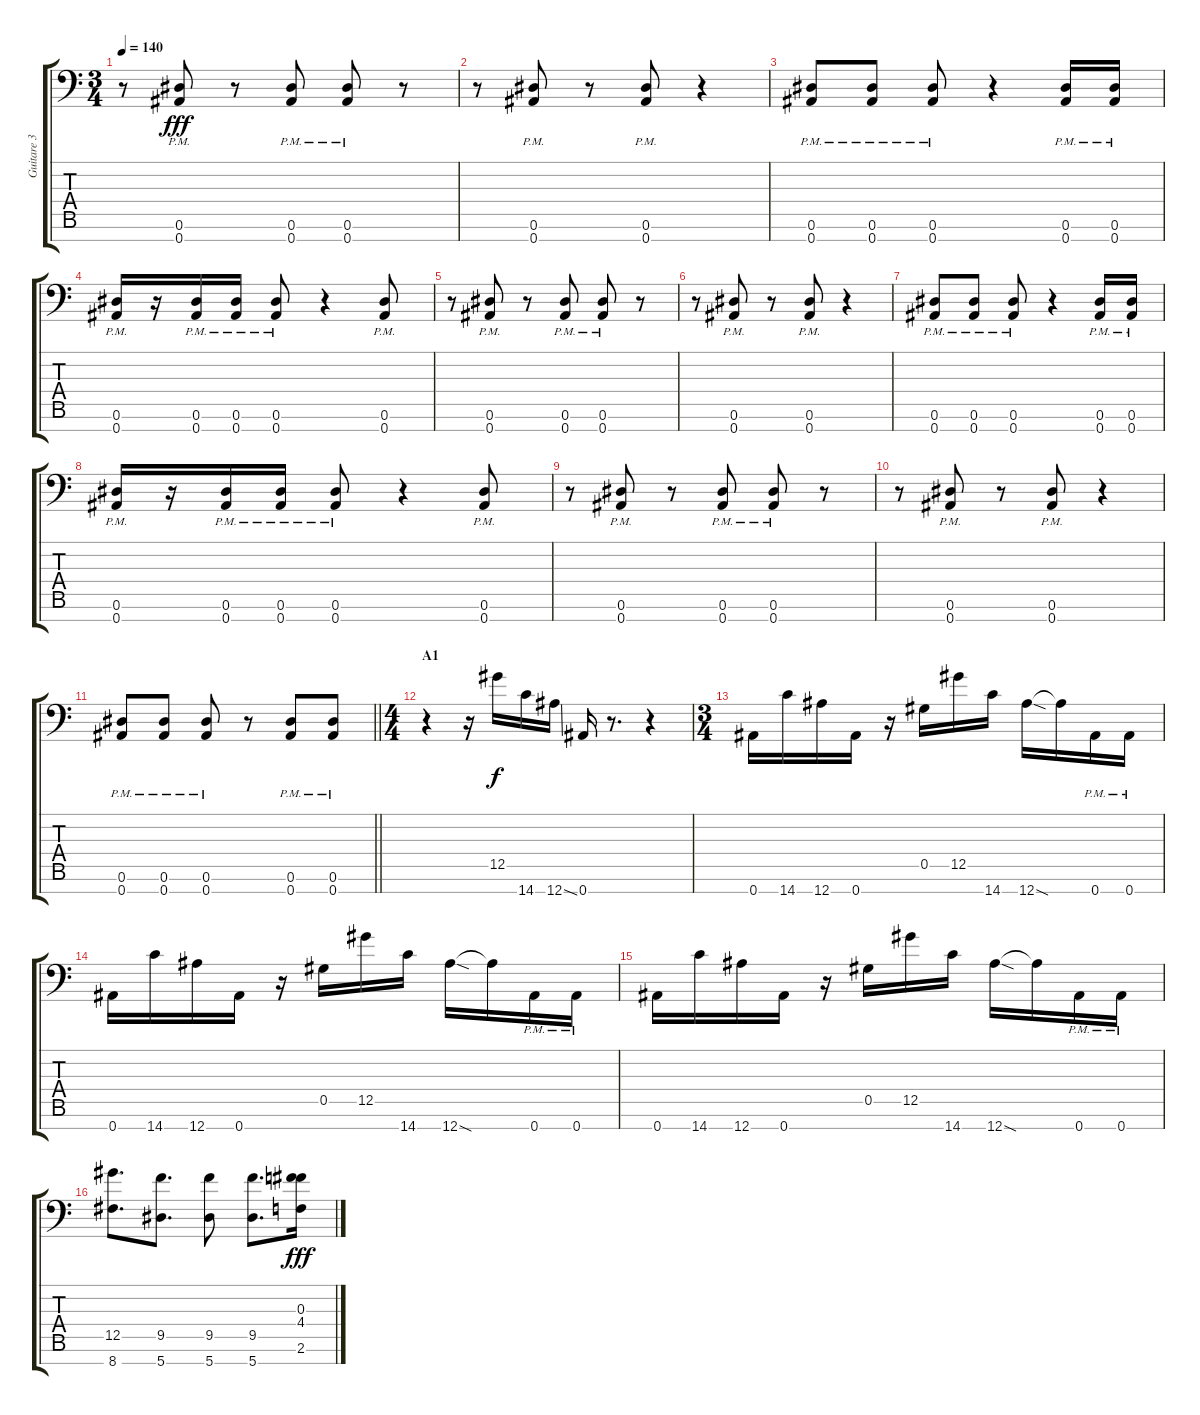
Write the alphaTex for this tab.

\track ("Guitare 3" "Guitare 3") {instrument distortionguitar}
\staff {score tabs}
\tuning (Eb4 Bb3 Gb3 Db3 Ab2 Eb2 Bb1) {hide}
\ts (3 4)
\tempo 140
\clef f4
\ks c
r.8{dy fff} (0.6{pm} 0.7{pm}).8 r.8 (0.6{pm} 0.7{pm}).8 (0.6{pm} 0.7{pm}).8 r.8 |
r.8 (0.6{pm} 0.7{pm}).8 r.8 (0.6{pm} 0.7{pm}).8 r.4 |
(0.6{pm} 0.7{pm}).8 (0.6{pm} 0.7{pm}).8 (0.6{pm} 0.7{pm}).8 r.4 (0.6{pm} 0.7{pm}).16 (0.6{pm} 0.7{pm}).16 |
(0.6{pm} 0.7{pm}).16 r.16 (0.6{pm} 0.7{pm}).16 (0.6{pm} 0.7{pm}).16 (0.6{pm} 0.7{pm}).8 r.4 (0.6{pm} 0.7{pm}).8 |
r.8 (0.6{pm} 0.7{pm}).8 r.8 (0.6{pm} 0.7{pm}).8 (0.6{pm} 0.7{pm}).8 r.8 |
r.8 (0.6{pm} 0.7{pm}).8 r.8 (0.6{pm} 0.7{pm}).8 r.4 |
(0.6{pm} 0.7{pm}).8 (0.6{pm} 0.7{pm}).8 (0.6{pm} 0.7{pm}).8 r.4 (0.6{pm} 0.7{pm}).16 (0.6{pm} 0.7{pm}).16 |
(0.6{pm} 0.7{pm}).16 r.16 (0.6{pm} 0.7{pm}).16 (0.6{pm} 0.7{pm}).16 (0.6{pm} 0.7{pm}).8 r.4 (0.6{pm} 0.7{pm}).8 |
r.8 (0.6{pm} 0.7{pm}).8 r.8 (0.6{pm} 0.7{pm}).8 (0.6{pm} 0.7{pm}).8 r.8 |
r.8 (0.6{pm} 0.7{pm}).8 r.8 (0.6{pm} 0.7{pm}).8 r.4 |
\barLineRight lightlight
(0.6{pm} 0.7{pm}).8 (0.6{pm} 0.7{pm}).8 (0.6{pm} 0.7{pm}).8 r.8 (0.6{pm} 0.7{pm}).8 (0.6{pm} 0.7{pm}).8 |
\ts (4 4)
\section ("" "A1")
r.4{volume 6} r.16 12.5.16{dy f} 14.7.16 12.7{ss}.16 0.7.16 r.8{d} r.4 |
\ts (3 4)
0.7.16{volume 13} 14.7.16 12.7.16 0.7.16 r.16 0.5.16 12.5.16 14.7.16 12.7{sod}.16 12.7{t}.16 0.7{pm}.16 0.7{pm}.16 |
0.7.16 14.7.16 12.7.16 0.7.16 r.16 0.5.16 12.5.16 14.7.16 12.7{sod}.16 12.7{t}.16 0.7{pm}.16 0.7{pm}.16 |
0.7.16 14.7.16 12.7.16 0.7.16 r.16 0.5.16 12.5.16 14.7.16 12.7{sod}.16 12.7{t}.16 0.7{pm}.16 0.7{pm}.16 |
(12.5 8.7).8{d} (9.5 5.7).8{d} (9.5 5.7).8 (9.5 5.7).8{d} (0.3 4.4 2.6).16{dy fff}
